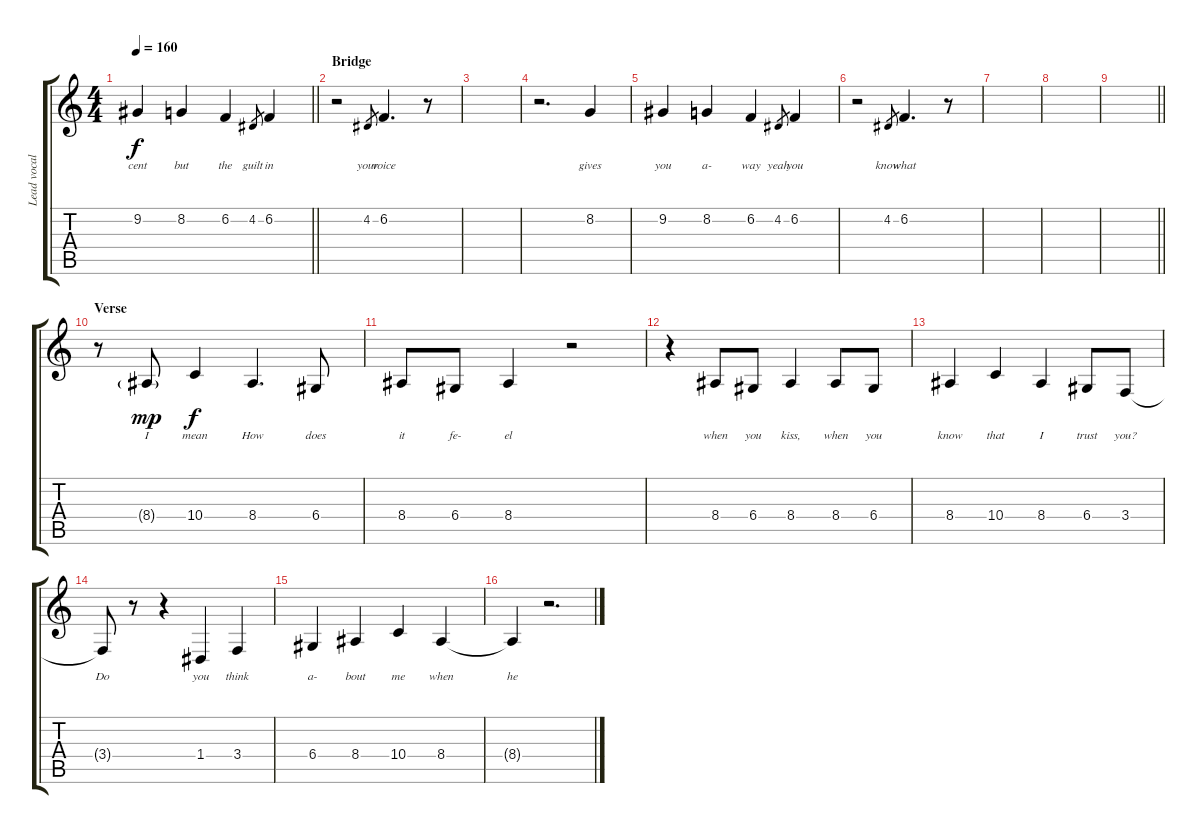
\track ("Lead vocal" "Lead vocal") {instrument cello}
\staff {score tabs}
\tuning (E4 B3 G3 D3 A2 E2) {hide}
\ts (4 4)
\tempo 160
\clef g2
\barLineRight lightlight
\ks c
9.2.4{lyrics (0 "cent") lyrics (1 "") lyrics (2 "") lyrics (3 "") lyrics (4 "") dy f} 8.2.4{lyrics (0 "but") lyrics (1 "") lyrics (2 "") lyrics (3 "") lyrics (4 "")} 6.2.4{lyrics (0 "the") lyrics (1 "") lyrics (2 "") lyrics (3 "") lyrics (4 "")} 4.2.8{lyrics (0 "guilt") lyrics (1 "") lyrics (2 "") lyrics (3 "") lyrics (4 "") gr} 6.2.4{lyrics (0 "in") lyrics (1 "") lyrics (2 "") lyrics (3 "") lyrics (4 "")} |
\section ("" "Bridge")
r.2 4.2.8{lyrics (0 "your") lyrics (1 "") lyrics (2 "") lyrics (3 "") lyrics (4 "") gr} 6.2.4{d lyrics (0 "voice") lyrics (1 "") lyrics (2 "") lyrics (3 "") lyrics (4 "")} r.8 |
|
r.2{d} 8.2.4{lyrics (0 "gives") lyrics (1 "") lyrics (2 "") lyrics (3 "") lyrics (4 "")} |
9.2.4{lyrics (0 "you") lyrics (1 "") lyrics (2 "") lyrics (3 "") lyrics (4 "")} 8.2.4{lyrics (0 "a-") lyrics (1 "") lyrics (2 "") lyrics (3 "") lyrics (4 "")} 6.2.4{lyrics (0 "way") lyrics (1 "") lyrics (2 "") lyrics (3 "") lyrics (4 "")} 4.2.8{lyrics (0 "yeah") lyrics (1 "") lyrics (2 "") lyrics (3 "") lyrics (4 "") gr} 6.2.4{lyrics (0 "you") lyrics (1 "") lyrics (2 "") lyrics (3 "") lyrics (4 "")} |
r.2 4.2.8{lyrics (0 "know") lyrics (1 "") lyrics (2 "") lyrics (3 "") lyrics (4 "") gr} 6.2.4{d lyrics (0 "what") lyrics (1 "") lyrics (2 "") lyrics (3 "") lyrics (4 "")} r.8 |
|
|
\barLineRight lightlight
|
\section ("" "Verse")
r.8 8.4{g}.8{lyrics (0 "I") lyrics (1 "") lyrics (2 "") lyrics (3 "") lyrics (4 "") dy mp} 10.4.4{lyrics (0 "mean") lyrics (1 "") lyrics (2 "") lyrics (3 "") lyrics (4 "") dy f} 8.4.4{d lyrics (0 "How") lyrics (1 "") lyrics (2 "") lyrics (3 "") lyrics (4 "")} 6.4.8{lyrics (0 "does") lyrics (1 "") lyrics (2 "") lyrics (3 "") lyrics (4 "")} |
8.4.8{lyrics (0 "it") lyrics (1 "") lyrics (2 "") lyrics (3 "") lyrics (4 "")} 6.4.8{lyrics (0 "fe-") lyrics (1 "") lyrics (2 "") lyrics (3 "") lyrics (4 "")} 8.4.4{lyrics (0 "el") lyrics (1 "") lyrics (2 "") lyrics (3 "") lyrics (4 "")} r.2 |
r.4 8.4.8{lyrics (0 "when") lyrics (1 "") lyrics (2 "") lyrics (3 "") lyrics (4 "")} 6.4.8{lyrics (0 "you") lyrics (1 "") lyrics (2 "") lyrics (3 "") lyrics (4 "")} 8.4.4{lyrics (0 "kiss,") lyrics (1 "") lyrics (2 "") lyrics (3 "") lyrics (4 "")} 8.4.8{lyrics (0 "when") lyrics (1 "") lyrics (2 "") lyrics (3 "") lyrics (4 "")} 6.4.8{lyrics (0 "you") lyrics (1 "") lyrics (2 "") lyrics (3 "") lyrics (4 "")} |
8.4.4{lyrics (0 "know") lyrics (1 "") lyrics (2 "") lyrics (3 "") lyrics (4 "")} 10.4.4{lyrics (0 "that") lyrics (1 "") lyrics (2 "") lyrics (3 "") lyrics (4 "")} 8.4.4{lyrics (0 "I") lyrics (1 "") lyrics (2 "") lyrics (3 "") lyrics (4 "")} 6.4.8{lyrics (0 "trust") lyrics (1 "") lyrics (2 "") lyrics (3 "") lyrics (4 "")} 3.4.8{lyrics (0 "you?") lyrics (1 "") lyrics (2 "") lyrics (3 "") lyrics (4 "")} |
3.4{t}.8{lyrics (0 "Do") lyrics (1 "") lyrics (2 "") lyrics (3 "") lyrics (4 "")} r.8 r.4 1.4.4{lyrics (0 "you") lyrics (1 "") lyrics (2 "") lyrics (3 "") lyrics (4 "")} 3.4.4{lyrics (0 "think") lyrics (1 "") lyrics (2 "") lyrics (3 "") lyrics (4 "")} |
6.4.4{lyrics (0 "a-") lyrics (1 "") lyrics (2 "") lyrics (3 "") lyrics (4 "")} 8.4.4{lyrics (0 "bout") lyrics (1 "") lyrics (2 "") lyrics (3 "") lyrics (4 "")} 10.4.4{lyrics (0 "me") lyrics (1 "") lyrics (2 "") lyrics (3 "") lyrics (4 "")} 8.4.4{lyrics (0 "when") lyrics (1 "") lyrics (2 "") lyrics (3 "") lyrics (4 "")} |
8.4{t}.4{lyrics (0 "he") lyrics (1 "") lyrics (2 "") lyrics (3 "") lyrics (4 "")} r.2{d}
